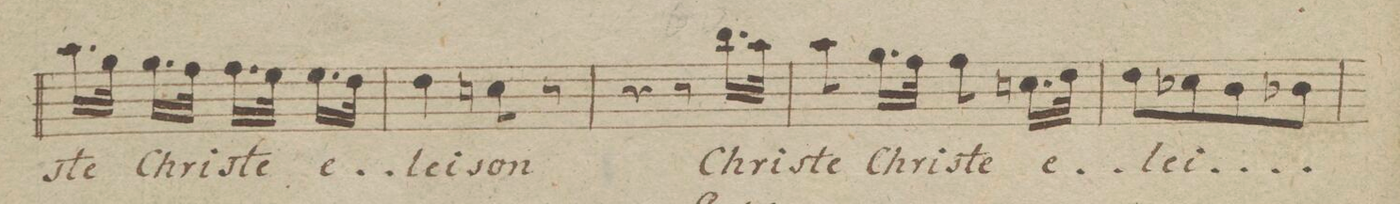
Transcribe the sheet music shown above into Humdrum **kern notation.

**kern	**text	**dynam
*I"Basso.	*	*
*clefF4	*	*
*k[b-e-]	*	*
*M2/4	*	*
16.c\LL	-ste	.
32B-\JJk	.	.
16.B-\LL	Chri-	.
32A\JJk	.	.
16.A\LL	-ste	.
32G\JJk	.	.
16.G\LL	e-	.
32F\JJk	.	.
=58	=58	=58
4F\	-lei-	.
8En\	-son	.
8r	.	.
=59	=59	=59
4r	.	.
8r	.	.
16.d\LL	Chri-	.
32c\JJk	.	.
=60	=60	=60
8c\	-ste	.
16.B-\LL	Chri-	.
32A\JJk	.	.
8A\	-ste	.
16.En\LL	e-	.
32F\JJk	.	.
=61	=61	=61
8F\L	-lei-	.
8E-X\	.	.
8D\	.	.
8D-X\J	.	.
=62	=62	=62
*-	*-	*-
